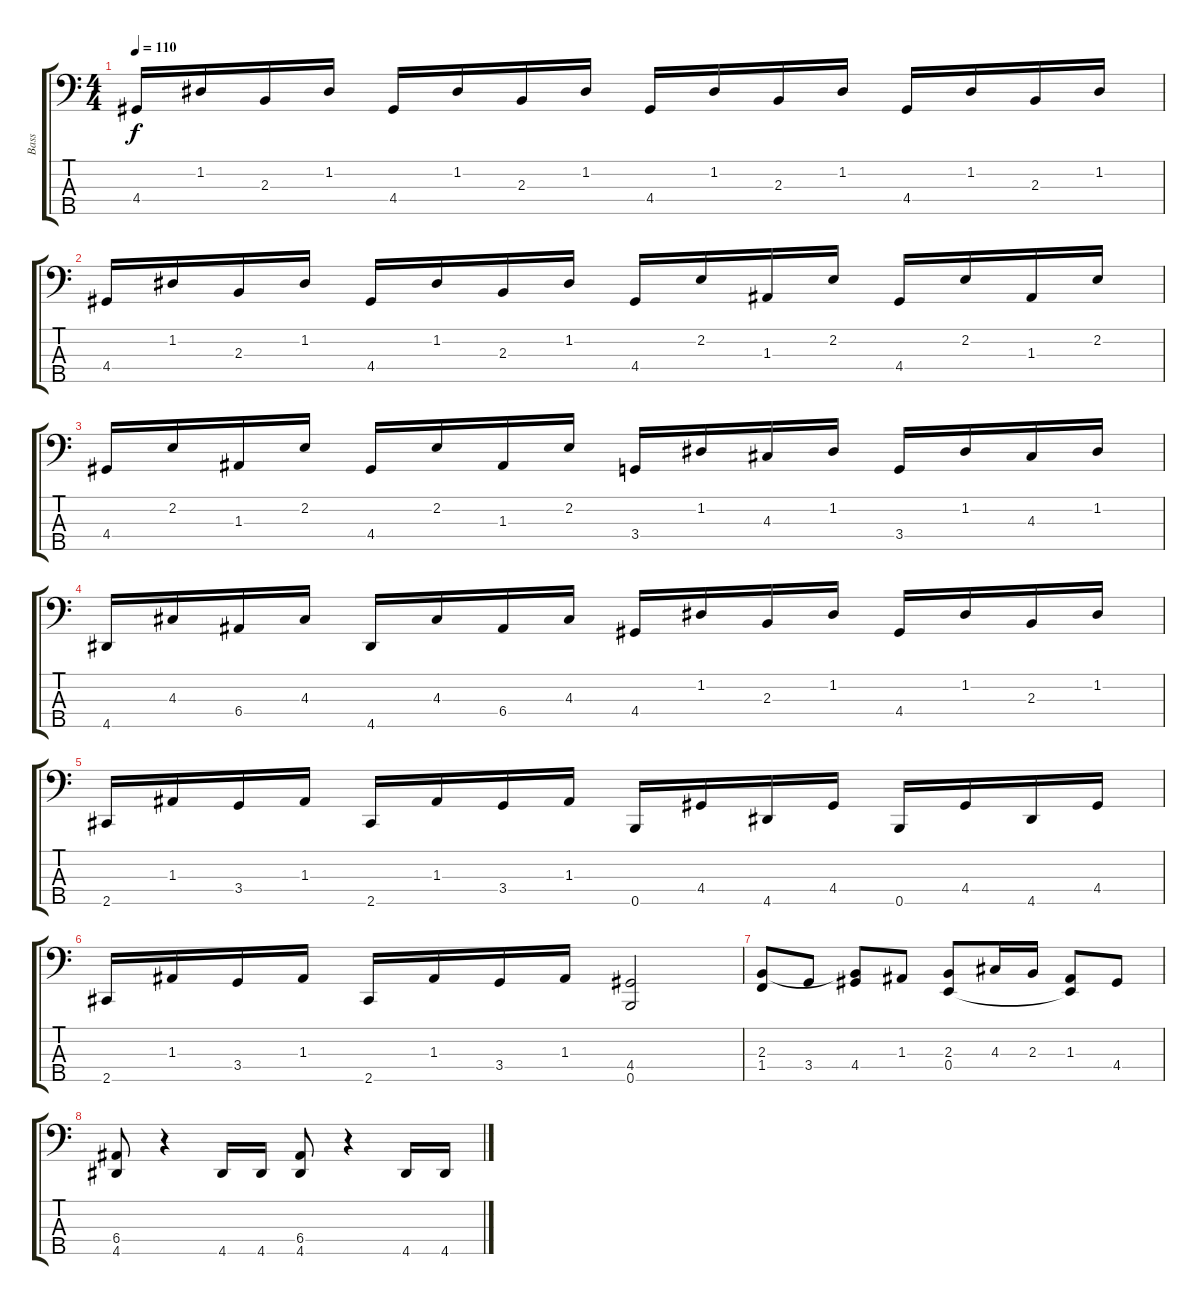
\track ("Bass" "Bass") {instrument electricbasspick}
\staff {score tabs}
\tuning (G2 D2 A1 E1 B0) {hide}
\ts (4 4)
\tempo 110
\clef f4
\ks c
4.4.16{dy f} 1.2.16 2.3.16 1.2.16 4.4.16 1.2.16 2.3.16 1.2.16 4.4.16 1.2.16 2.3.16 1.2.16 4.4.16 1.2.16 2.3.16 1.2.16 |
4.4.16 1.2.16 2.3.16 1.2.16 4.4.16 1.2.16 2.3.16 1.2.16 4.4.16 2.2.16 1.3.16 2.2.16 4.4.16 2.2.16 1.3.16 2.2.16 |
4.4.16 2.2.16 1.3.16 2.2.16 4.4.16 2.2.16 1.3.16 2.2.16 3.4.16 1.2.16 4.3.16 1.2.16 3.4.16 1.2.16 4.3.16 1.2.16 |
4.5.16 4.3.16 6.4.16 4.3.16 4.5.16 4.3.16 6.4.16 4.3.16 4.4.16 1.2.16 2.3.16 1.2.16 4.4.16 1.2.16 2.3.16 1.2.16 |
2.5.16 1.3.16 3.4.16 1.3.16 2.5.16 1.3.16 3.4.16 1.3.16 0.5.16 4.4.16 4.5.16 4.4.16 0.5.16 4.4.16 4.5.16 4.4.16 |
2.5.16 1.3.16 3.4.16 1.3.16 2.5.16 1.3.16 3.4.16 1.3.16 (4.4 0.5).2 |
(2.3 1.4).8 3.4.8 (2.3{t} 4.4).8 1.3.8 (2.3 0.4).8 4.3.16 2.3.16 (1.3 0.4{t}).8 4.4.8 |
(6.4 4.5).8 r.4 4.5.16 4.5.16 (6.4 4.5).8 r.4 4.5.16 4.5.16
